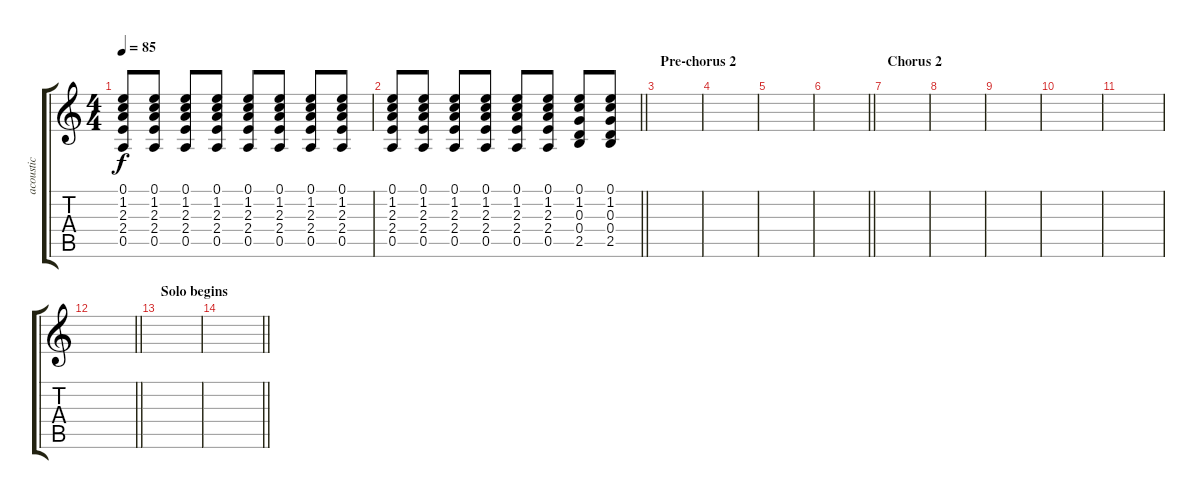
\track ("acoustic" "acoustic") {instrument acousticguitarsteel}
\staff {score tabs}
\tuning (E4 B3 G3 D3 A2 E2) {hide}
\ts (4 4)
\tempo 85
\clef g2
\ks c
(0.1 1.2 2.3 2.4 0.5).8{dy f} (0.1 1.2 2.3 2.4 0.5).8 (0.1 1.2 2.3 2.4 0.5).8 (0.1 1.2 2.3 2.4 0.5).8 (0.1 1.2 2.3 2.4 0.5).8 (0.1 1.2 2.3 2.4 0.5).8 (0.1 1.2 2.3 2.4 0.5).8 (0.1 1.2 2.3 2.4 0.5).8 |
\barLineRight lightlight
(0.1 1.2 2.3 2.4 0.5).8 (0.1 1.2 2.3 2.4 0.5).8 (0.1 1.2 2.3 2.4 0.5).8 (0.1 1.2 2.3 2.4 0.5).8 (0.1 1.2 2.3 2.4 0.5).8 (0.1 1.2 2.3 2.4 0.5).8 (0.1 1.2 0.3 0.4 2.5).8 (0.1 1.2 0.3 0.4 2.5).8 |
\section ("" "Pre-chorus 2")
|
|
|
\barLineRight lightlight
|
\section ("" "Chorus 2")
|
|
|
|
|
\barLineRight lightlight
|
\section ("" "Solo begins")
|
\barLineRight lightlight
